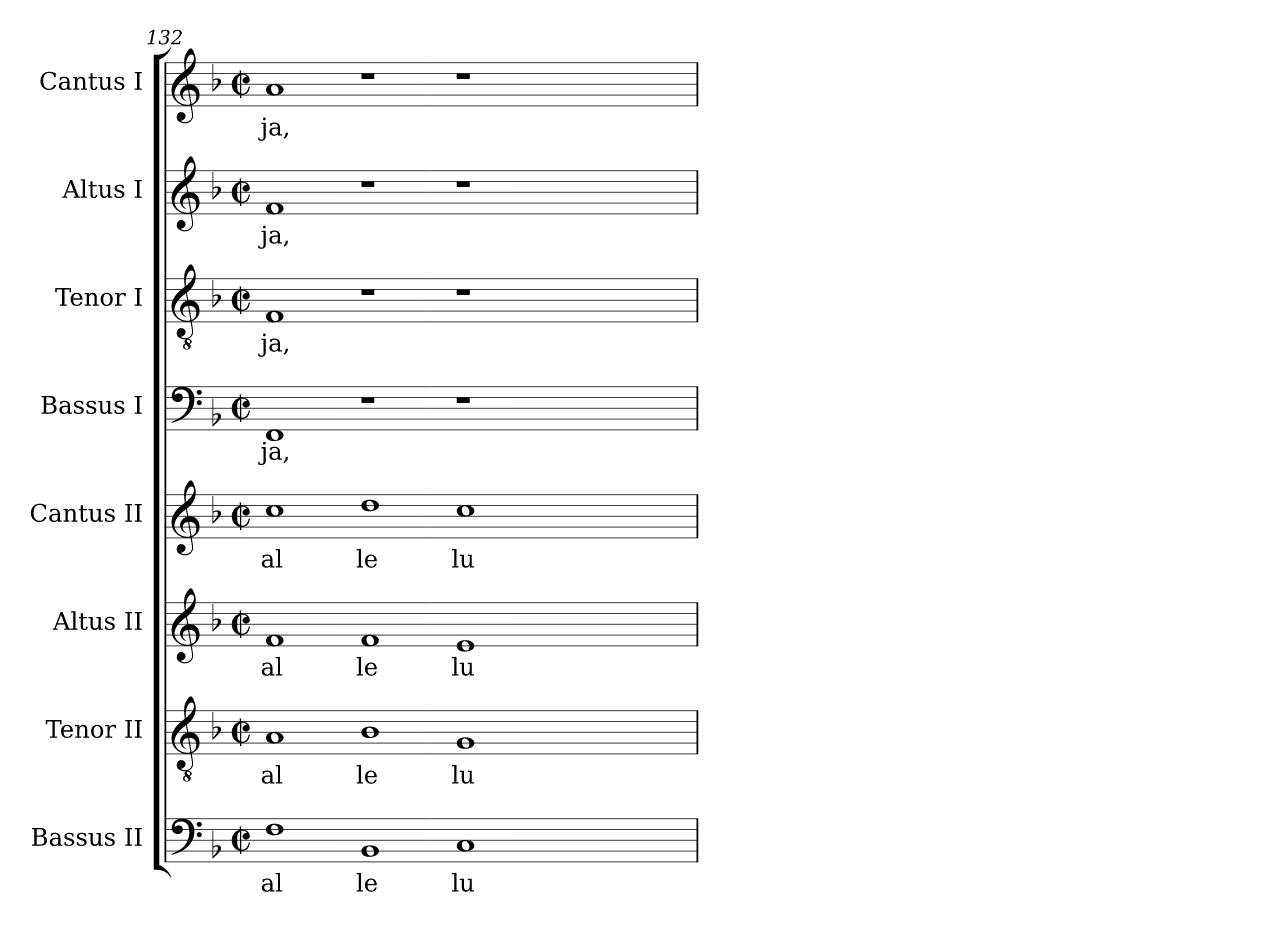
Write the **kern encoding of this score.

**kern	**text	**kern	**text	**kern	**text	**kern	**text	**kern	**text	**kern	**text	**kern	**text	**kern	**text
*part8	*part8	*part7	*part7	*part6	*part6	*part5	*part5	*part4	*part4	*part3	*part3	*part2	*part2	*part1	*part1
*staff8	*staff8	*staff7	*staff7	*staff6	*staff6	*staff5	*staff5	*staff4	*staff4	*staff3	*staff3	*staff2	*staff2	*staff1	*staff1
*I"Bassus II	*	*I"Tenor II	*	*I"Altus II	*	*I"Cantus II	*	*I"Bassus I	*	*I"Tenor I	*	*I"Altus I	*	*I"Cantus I	*
*clefF4	*	*clefGv2	*	*clefG2	*	*clefG2	*	*clefF4	*	*clefGv2	*	*clefG2	*	*clefG2	*
*k[b-]	*	*k[b-]	*	*k[b-]	*	*k[b-]	*	*k[b-]	*	*k[b-]	*	*k[b-]	*	*k[b-]	*
*F:	*	*F:	*	*F:	*	*F:	*	*F:	*	*F:	*	*F:	*	*F:	*
*M2/2	*	*M2/2	*	*M2/2	*	*M2/2	*	*M2/2	*	*M2/2	*	*M2/2	*	*M2/2	*
*met(c|)	*	*met(c|)	*	*met(c|)	*	*met(c|)	*	*met(c|)	*	*met(c|)	*	*met(c|)	*	*met(c|)	*
=132	=132	=132	=132	=132	=132	=132	=132	=132	=132	=132	=132	=132	=132	=132	=132
!	!LO:LY:b:cj	!	!LO:LY:b:cj	!	!LO:LY:b:cj	!	!LO:LY:b:cj	!	!LO:LY:b:cj	!	!LO:LY:b:cj	!	!LO:LY:b:cj	!	!LO:LY:b:cj
1F	al	1A	al	1f	al	1cc	al	1FF	-ja,	1F	ja,	1f	-ja,	1a	-ja,
!	!LO:LY:b:cj	!	!LO:LY:b:cj	!	!LO:LY:b:cj	!	!LO:LY:b:cj	!	!	!	!	!	!	!	!
1BB-	le	1B-	le	1f	le	1dd	le	1r	.	1r	.	1r	.	1r	.
!	!LO:LY:b:cj	!	!LO:LY:b:cj	!	!LO:LY:b:cj	!	!LO:LY:b:cj	!LO:N:vis=1	!	!LO:N:vis=1	!	!LO:N:vis=1	!	!LO:N:vis=1	!
1C	lu	1G	lu	1e	lu	1cc	lu	0.r	.	0.r	.	0.r	.	0.r	.
0ryy	.	0ryy	.	0ryy	.	0ryy	.	.	.	.	.	.	.	.	.
=	=	=	=	=	=	=	=	=	=	=	=	=	=	=	=
*-	*-	*-	*-	*-	*-	*-	*-	*-	*-	*-	*-	*-	*-	*-	*-
